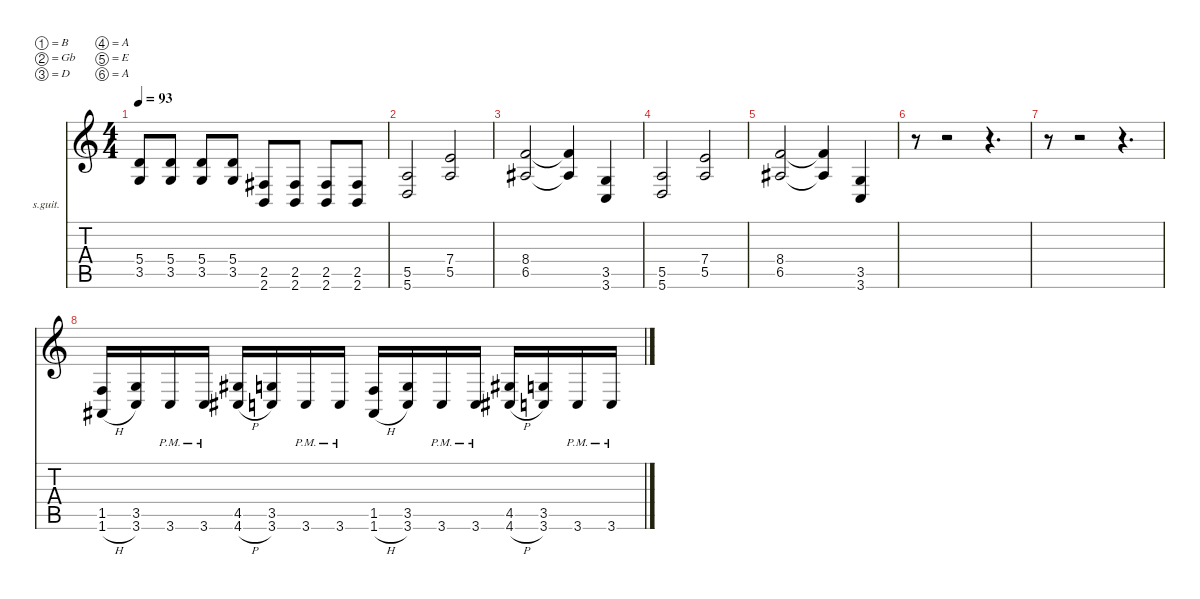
\defaultSystemsLayout 2
\hideDynamics
\bracketExtendMode nobrackets
\firstSystemTrackNameOrientation horizontal
\otherSystemsTrackNameOrientation horizontal
\track ("Lead Guitar" "s.guit.") {instrument acousticguitarsteel}
\staff {score tabs}
\tuning (B3 Gb3 D3 A2 E2 A1)
\ts (4 4)
\scale
1.03043
\tempo 93
\accidentals auto
\clef g2
\ottava regular
\simile none
\ks c
(5.4 3.5).8{dy f beam Up} (5.4 3.5).8{beam Up} (5.4 3.5).8{beam Up} (5.4 3.5).8{beam Up} (2.5{acc #} 2.6).8{beam Up} (2.5{acc #} 2.6).8{beam Up} (2.5{acc #} 2.6).8{beam Up} (2.5{acc #} 2.6).8{beam Up} |
\scale
0.969568 (5.5 5.6).2{beam Up} (7.4 5.5).2{beam Up} |
\scale
1.02254 (8.4 6.5{acc #}).2{beam Up} (8.4{t} 6.5{t acc #}).4{beam Up} (3.5 3.6).4{beam Up} |
\scale
0.977463 (5.5 5.6).2{beam Up} (7.4 5.5).2{beam Up} |
\scale
1.02254 (8.4 6.5{acc #}).2{beam Up} (8.4{t} 6.5{t acc #}).4{beam Up} (3.5 3.6).4{beam Up} |
\scale
0.977463 r.8{beam Down} r.2{beam Down} r.4{d beam Down} |
\scale
1.03833 r.8{beam Down} r.2{beam Down} r.4{d beam Down} |
\scale
0.961674 (1.5 1.6{h acc #}).16{instrument distortionguitar beam Up} (3.5 3.6).16{beam Up} 3.6{pm}.16{beam Up} 3.6{pm}.16{beam Up} (4.5{acc #} 4.6{h acc #}).16{beam Up} (3.5 3.6).16{beam Up} 3.6{pm}.16{beam Up} 3.6{pm}.16{beam Up} (1.5 1.6{h acc #}).16{beam Up} (3.5 3.6).16{beam Up} 3.6{pm}.16{beam Up} 3.6{pm}.16{beam Up} (4.5{acc #} 4.6{h acc #}).16{beam Up} (3.5 3.6).16{beam Up} 3.6{pm}.16{beam Up} 3.6{pm}.16{beam Up}
